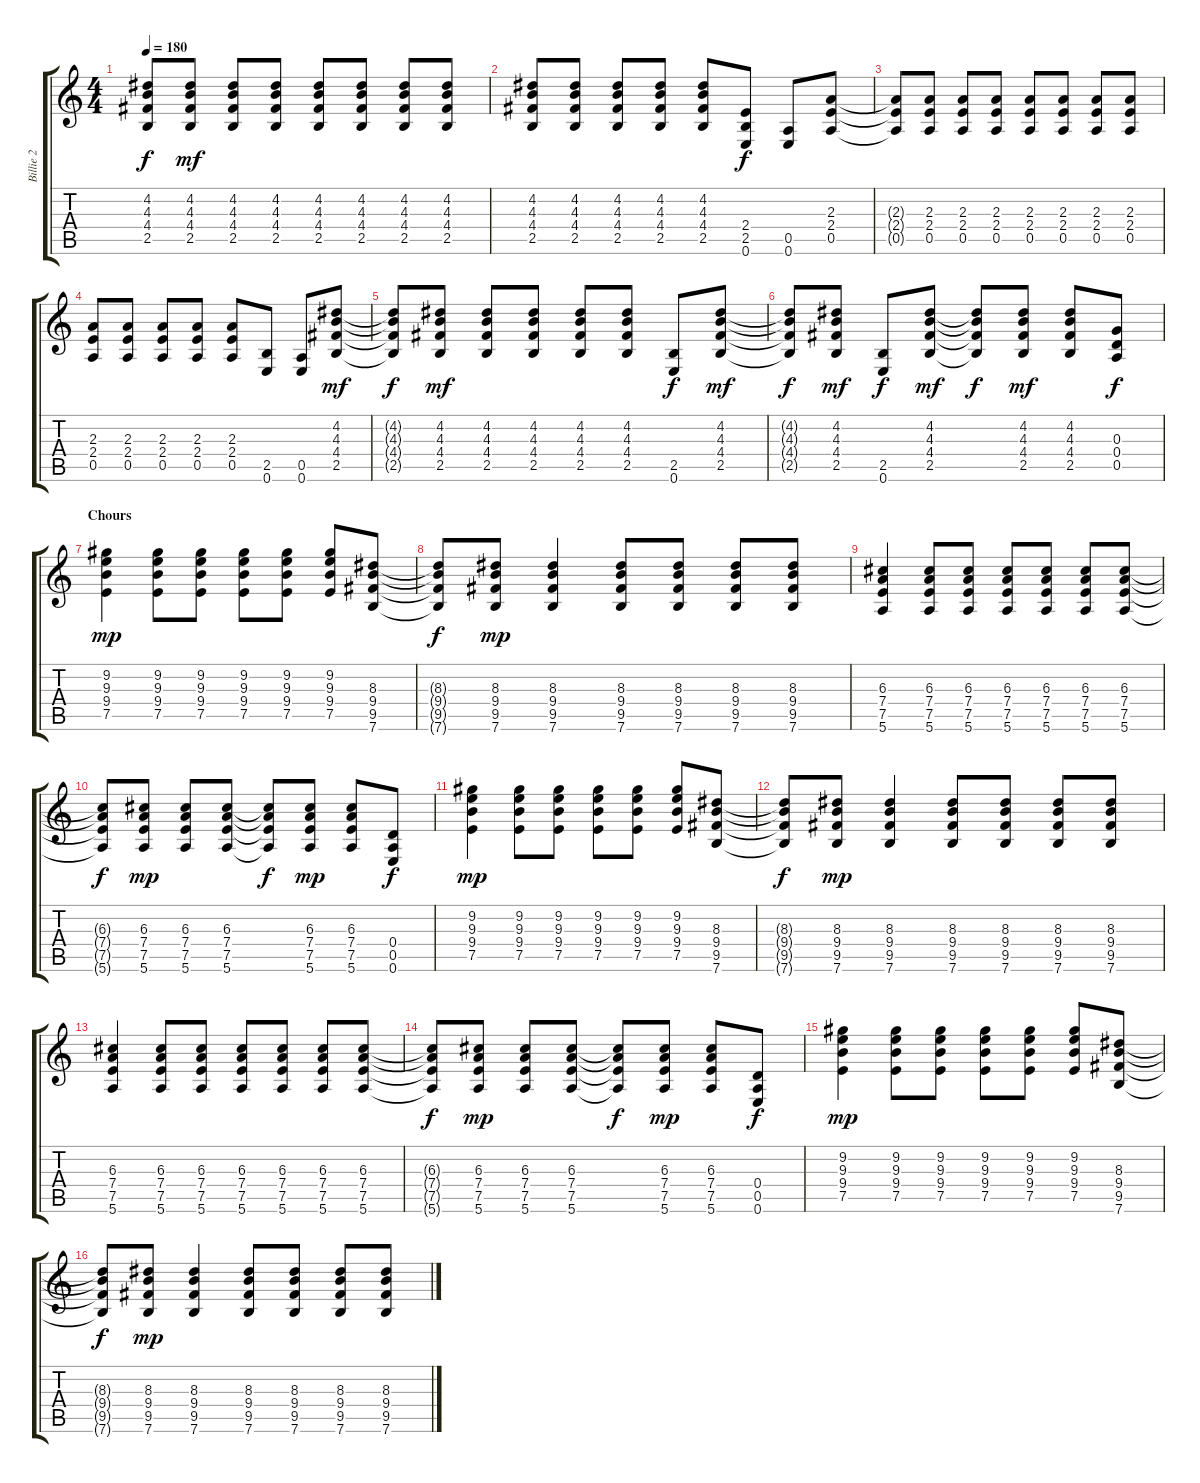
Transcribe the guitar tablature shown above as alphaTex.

\track ("Billie 2" "Billie 2") {instrument overdrivenguitar}
\staff {score tabs}
\tuning (E4 B3 G3 D3 A2 E2) {hide}
\ts (4 4)
\tempo 180
\clef g2
\ks c
(4.2{t} 4.3{t} 4.4{t} 2.5{t}).8{dy f} (4.2 4.3 4.4 2.5).8{dy mf} (4.2 4.3 4.4 2.5).8 (4.2 4.3 4.4 2.5).8 (4.2 4.3 4.4 2.5).8 (4.2 4.3 4.4 2.5).8 (4.2 4.3 4.4 2.5).8 (4.2 4.3 4.4 2.5).8 |
(4.2 4.3 4.4 2.5).8 (4.2 4.3 4.4 2.5).8 (4.2 4.3 4.4 2.5).8 (4.2 4.3 4.4 2.5).8 (4.2 4.3 4.4 2.5).8 (2.4 2.5 0.6).8{dy f} (0.5 0.6).8 (2.3 2.4 0.5).8 |
(2.3{t} 2.4{t} 0.5{t}).8 (2.3 2.4 0.5).8 (2.3 2.4 0.5).8 (2.3 2.4 0.5).8 (2.3 2.4 0.5).8 (2.3 2.4 0.5).8 (2.3 2.4 0.5).8 (2.3 2.4 0.5).8 |
(2.3 2.4 0.5).8 (2.3 2.4 0.5).8 (2.3 2.4 0.5).8 (2.3 2.4 0.5).8 (2.3 2.4 0.5).8 (2.5 0.6).8 (0.5 0.6).8 (4.2 4.3 4.4 2.5).8{dy mf} |
(4.2{t} 4.3{t} 4.4{t} 2.5{t}).8{dy f} (4.2 4.3 4.4 2.5).8{dy mf} (4.2 4.3 4.4 2.5).8 (4.2 4.3 4.4 2.5).8 (4.2 4.3 4.4 2.5).8 (4.2 4.3 4.4 2.5).8 (2.5 0.6).8{dy f} (4.2 4.3 4.4 2.5).8{dy mf} |
(4.2{t} 4.3{t} 4.4{t} 2.5{t}).8{dy f} (4.2 4.3 4.4 2.5).8{dy mf} (2.5 0.6).8{dy f} (4.2 4.3 4.4 2.5).8{dy mf} (4.2{t} 4.3{t} 4.4{t} 2.5{t}).8{dy f} (4.2 4.3 4.4 2.5).8{dy mf} (4.2 4.3 4.4 2.5).8 (0.3 0.4 0.5).8{dy f} |
\section ("" "Chours")
(9.2 9.3 9.4 7.5).4{dy mp} (9.2 9.3 9.4 7.5).8 (9.2 9.3 9.4 7.5).8 (9.2 9.3 9.4 7.5).8 (9.2 9.3 9.4 7.5).8 (9.2 9.3 9.4 7.5).8 (8.3 9.4 9.5 7.6).8 |
(8.3{t} 9.4{t} 9.5{t} 7.6{t}).8{dy f} (8.3 9.4 9.5 7.6).8{dy mp} (8.3 9.4 9.5 7.6).4 (8.3 9.4 9.5 7.6).8 (8.3 9.4 9.5 7.6).8 (8.3 9.4 9.5 7.6).8 (8.3 9.4 9.5 7.6).8 |
(6.3 7.4 7.5 5.6).4 (6.3 7.4 7.5 5.6).8 (6.3 7.4 7.5 5.6).8 (6.3 7.4 7.5 5.6).8 (6.3 7.4 7.5 5.6).8 (6.3 7.4 7.5 5.6).8 (6.3 7.4 7.5 5.6).8 |
(6.3{t} 7.4{t} 7.5{t} 5.6{t}).8{dy f} (6.3 7.4 7.5 5.6).8{dy mp} (6.3 7.4 7.5 5.6).8 (6.3 7.4 7.5 5.6).8 (6.3{t} 7.4{t} 7.5{t} 5.6{t}).8{dy f} (6.3 7.4 7.5 5.6).8{dy mp} (6.3 7.4 7.5 5.6).8 (0.4 0.5 0.6).8{dy f} |
(9.2 9.3 9.4 7.5).4{dy mp} (9.2 9.3 9.4 7.5).8 (9.2 9.3 9.4 7.5).8 (9.2 9.3 9.4 7.5).8 (9.2 9.3 9.4 7.5).8 (9.2 9.3 9.4 7.5).8 (8.3 9.4 9.5 7.6).8 |
(8.3{t} 9.4{t} 9.5{t} 7.6{t}).8{dy f} (8.3 9.4 9.5 7.6).8{dy mp} (8.3 9.4 9.5 7.6).4 (8.3 9.4 9.5 7.6).8 (8.3 9.4 9.5 7.6).8 (8.3 9.4 9.5 7.6).8 (8.3 9.4 9.5 7.6).8 |
(6.3 7.4 7.5 5.6).4 (6.3 7.4 7.5 5.6).8 (6.3 7.4 7.5 5.6).8 (6.3 7.4 7.5 5.6).8 (6.3 7.4 7.5 5.6).8 (6.3 7.4 7.5 5.6).8 (6.3 7.4 7.5 5.6).8 |
(6.3{t} 7.4{t} 7.5{t} 5.6{t}).8{dy f} (6.3 7.4 7.5 5.6).8{dy mp} (6.3 7.4 7.5 5.6).8 (6.3 7.4 7.5 5.6).8 (6.3{t} 7.4{t} 7.5{t} 5.6{t}).8{dy f} (6.3 7.4 7.5 5.6).8{dy mp} (6.3 7.4 7.5 5.6).8 (0.4 0.5 0.6).8{dy f} |
(9.2 9.3 9.4 7.5).4{dy mp} (9.2 9.3 9.4 7.5).8 (9.2 9.3 9.4 7.5).8 (9.2 9.3 9.4 7.5).8 (9.2 9.3 9.4 7.5).8 (9.2 9.3 9.4 7.5).8 (8.3 9.4 9.5 7.6).8 |
(8.3{t} 9.4{t} 9.5{t} 7.6{t}).8{dy f} (8.3 9.4 9.5 7.6).8{dy mp} (8.3 9.4 9.5 7.6).4 (8.3 9.4 9.5 7.6).8 (8.3 9.4 9.5 7.6).8 (8.3 9.4 9.5 7.6).8 (8.3 9.4 9.5 7.6).8
